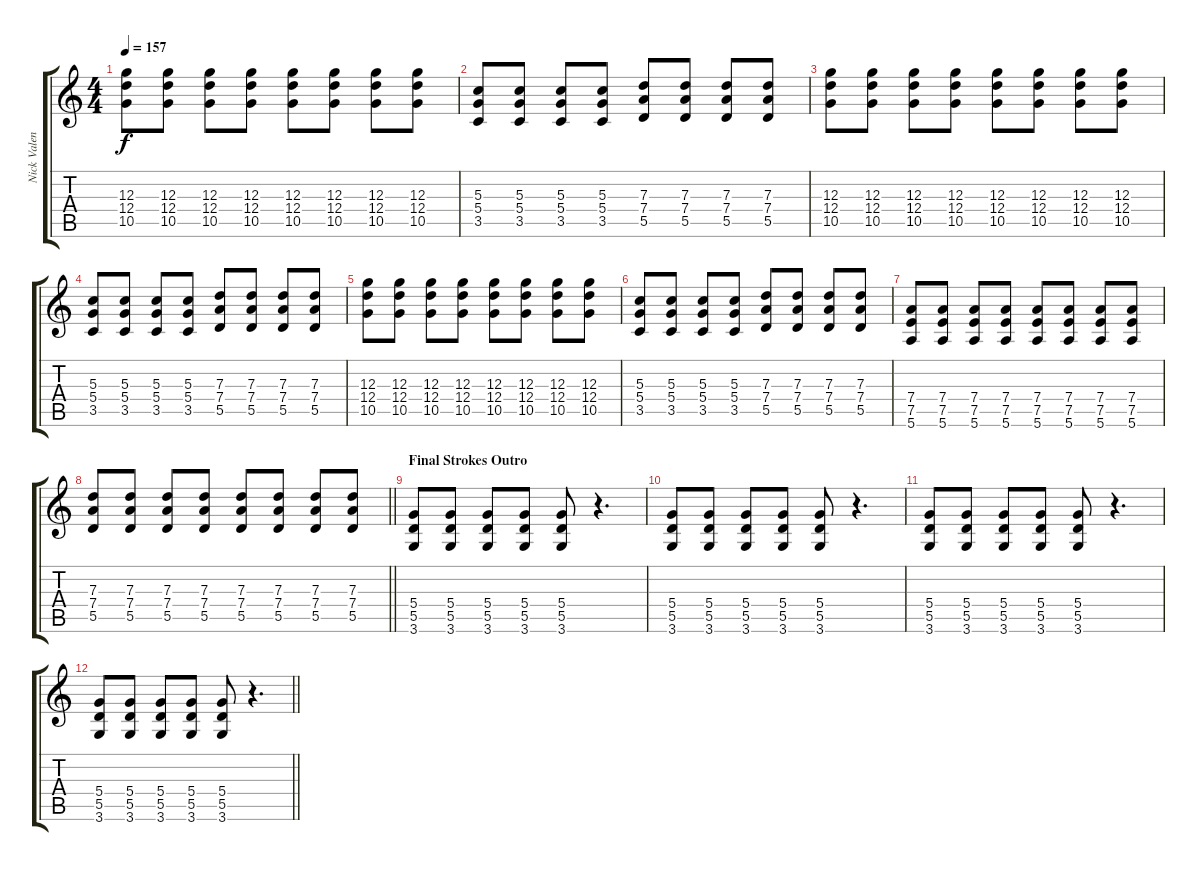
\track ("Nick Valensi - Lead Guitar" "Nick Valen") {instrument overdrivenguitar}
\staff {score tabs}
\tuning (E4 B3 G3 D3 A2 E2) {hide}
\ts (4 4)
\tempo 157
\clef g2
\ks c
(12.3 12.4 10.5).8{dy f} (12.3 12.4 10.5).8 (12.3 12.4 10.5).8 (12.3 12.4 10.5).8 (12.3 12.4 10.5).8 (12.3 12.4 10.5).8 (12.3 12.4 10.5).8 (12.3 12.4 10.5).8 |
(5.3 5.4 3.5).8 (5.3 5.4 3.5).8 (5.3 5.4 3.5).8 (5.3 5.4 3.5).8 (7.3 7.4 5.5).8 (7.3 7.4 5.5).8 (7.3 7.4 5.5).8 (7.3 7.4 5.5).8 |
(12.3 12.4 10.5).8 (12.3 12.4 10.5).8 (12.3 12.4 10.5).8 (12.3 12.4 10.5).8 (12.3 12.4 10.5).8 (12.3 12.4 10.5).8 (12.3 12.4 10.5).8 (12.3 12.4 10.5).8 |
(5.3 5.4 3.5).8 (5.3 5.4 3.5).8 (5.3 5.4 3.5).8 (5.3 5.4 3.5).8 (7.3 7.4 5.5).8 (7.3 7.4 5.5).8 (7.3 7.4 5.5).8 (7.3 7.4 5.5).8 |
(12.3 12.4 10.5).8 (12.3 12.4 10.5).8 (12.3 12.4 10.5).8 (12.3 12.4 10.5).8 (12.3 12.4 10.5).8 (12.3 12.4 10.5).8 (12.3 12.4 10.5).8 (12.3 12.4 10.5).8 |
(5.3 5.4 3.5).8 (5.3 5.4 3.5).8 (5.3 5.4 3.5).8 (5.3 5.4 3.5).8 (7.3 7.4 5.5).8 (7.3 7.4 5.5).8 (7.3 7.4 5.5).8 (7.3 7.4 5.5).8 |
(7.4 7.5 5.6).8 (7.4 7.5 5.6).8 (7.4 7.5 5.6).8 (7.4 7.5 5.6).8 (7.4 7.5 5.6).8 (7.4 7.5 5.6).8 (7.4 7.5 5.6).8 (7.4 7.5 5.6).8 |
\barLineRight lightlight
(7.3 7.4 5.5).8 (7.3 7.4 5.5).8 (7.3 7.4 5.5).8 (7.3 7.4 5.5).8 (7.3 7.4 5.5).8 (7.3 7.4 5.5).8 (7.3 7.4 5.5).8 (7.3 7.4 5.5).8 |
\section ("" "Final Strokes Outro")
(5.4 5.5 3.6).8 (5.4 5.5 3.6).8 (5.4 5.5 3.6).8 (5.4 5.5 3.6).8 (5.4 5.5 3.6).8 r.4{d} |
(5.4 5.5 3.6).8 (5.4 5.5 3.6).8 (5.4 5.5 3.6).8 (5.4 5.5 3.6).8 (5.4 5.5 3.6).8 r.4{d} |
(5.4 5.5 3.6).8 (5.4 5.5 3.6).8 (5.4 5.5 3.6).8 (5.4 5.5 3.6).8 (5.4 5.5 3.6).8 r.4{d} |
\barLineRight lightlight
(5.4 5.5 3.6).8 (5.4 5.5 3.6).8 (5.4 5.5 3.6).8 (5.4 5.5 3.6).8 (5.4 5.5 3.6).8 r.4{d}
